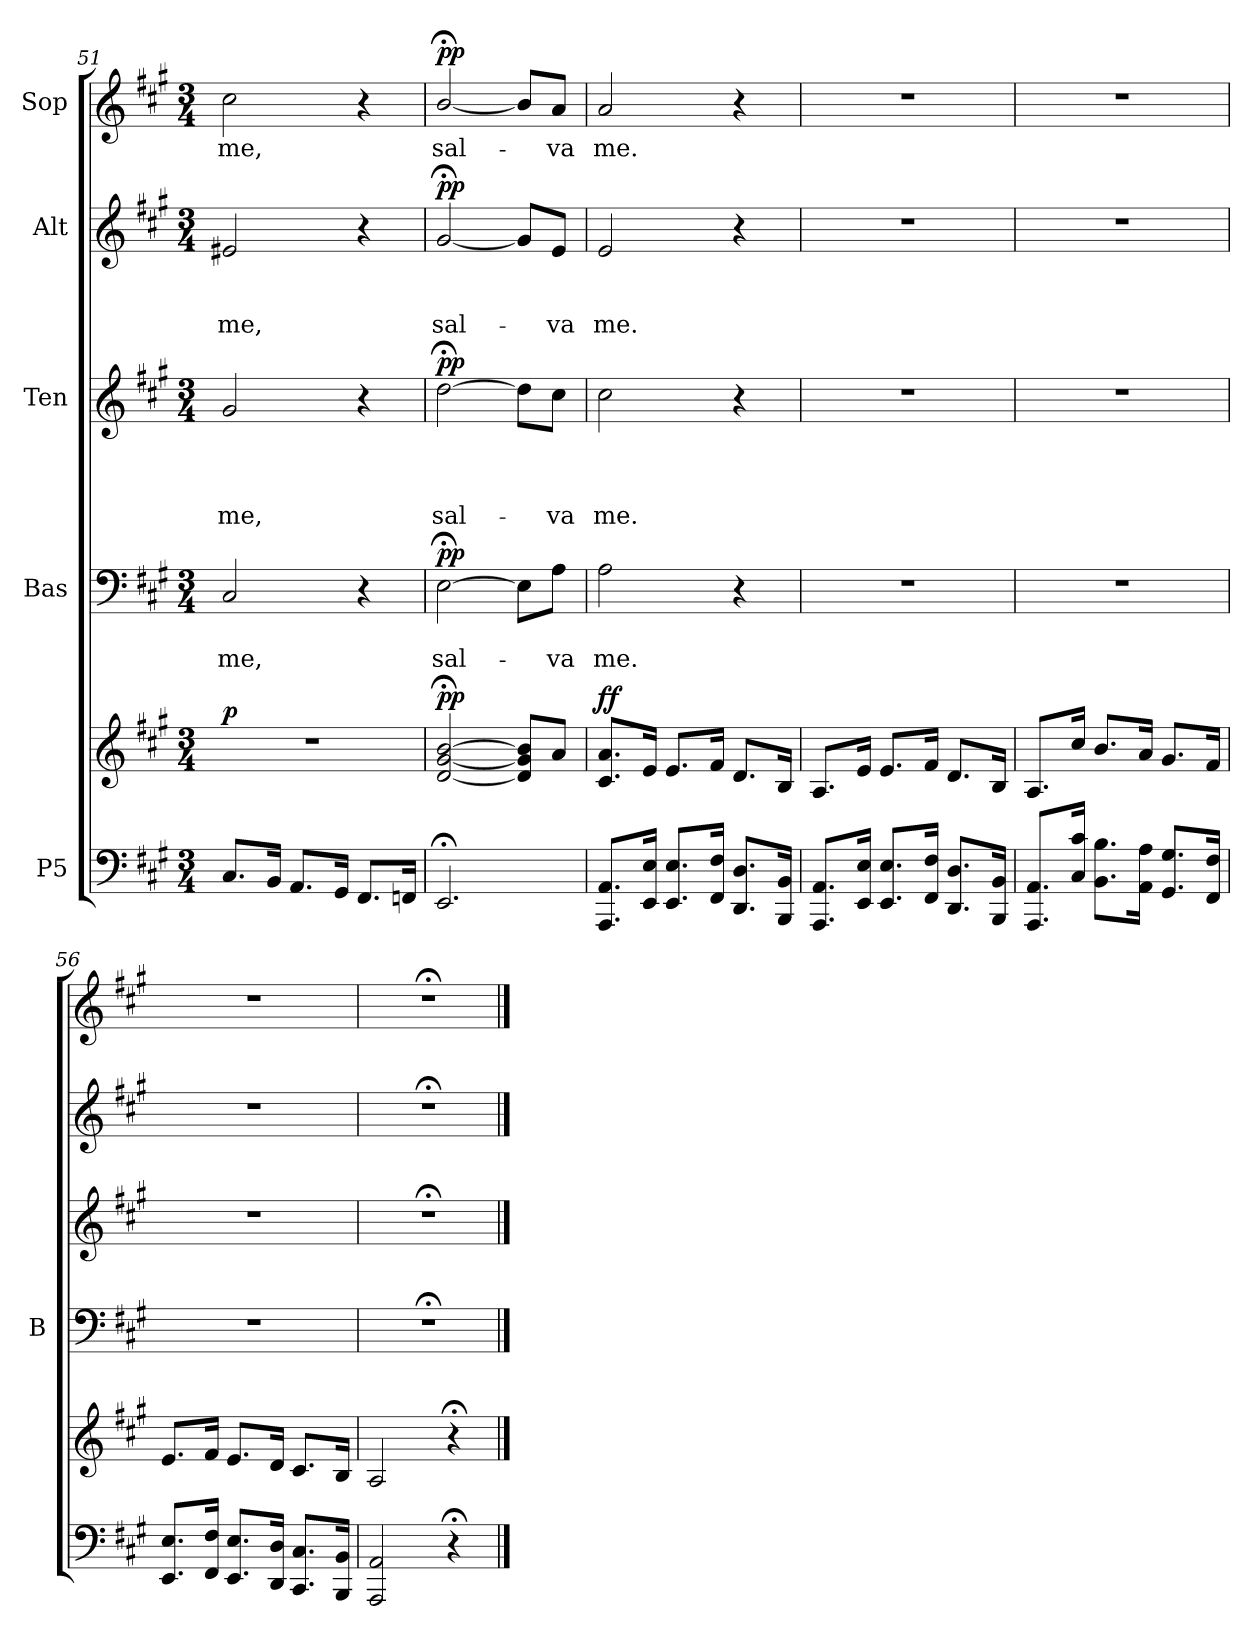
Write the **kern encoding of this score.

**kern	**kern	**dynam	**kern	**text	**text	**dynam	**kern	**text	**text	**text	**text	**dynam	**kern	**text	**text	**text	**dynam	**kern	**text	**dynam
*part5	*part5	*part5	*part4	*part4	*part4	*part4	*part3	*part3	*part3	*part3	*part3	*part3	*part2	*part2	*part2	*part2	*part2	*part1	*part1	*part1
*staff6	*staff5	*staff5/6	*staff4	*staff4	*staff4	*staff4	*staff3	*staff3	*staff3	*staff3	*staff3	*staff3	*staff2	*staff2	*staff2	*staff2	*staff2	*staff1	*staff1	*staff1
*I"P5	*	*	*I"Bas	*	*	*	*I"Ten	*	*	*	*	*	*I"Alt	*	*	*	*	*I"Sop	*	*
*	*	*	*I'B	*	*	*	*	*	*	*	*	*	*	*	*	*	*	*	*	*
*clefF4	*clefG2	*	*clefF4	*	*	*	*clefG2	*	*	*	*	*	*clefG2	*	*	*	*	*clefG2	*	*
*	*	*	*	*	*	*	*ITrd7c12	*	*	*	*	*	*	*	*	*	*	*	*	*
*k[f#c#g#]	*k[f#c#g#]	*	*k[f#c#g#]	*	*	*	*k[f#c#g#]	*	*	*	*	*	*k[f#c#g#]	*	*	*	*	*k[f#c#g#]	*	*
*A:	*A:	*	*A:	*	*	*	*A:	*	*	*	*	*	*A:	*	*	*	*	*A:	*	*
*M3/4	*M3/4	*	*M3/4	*	*	*	*M3/4	*	*	*	*	*	*M3/4	*	*	*	*	*M3/4	*	*
=51	=51	=51	=51	=51	=51	=51	=51	=51	=51	=51	=51	=51	=51	=51	=51	=51	=51	=51	=51	=51
!	!LO:N:vis=1	!LO:DY:a	!	!	!LO:LY:b	!	!	!	!	!	!LO:LY:b	!	!	!	!	!LO:LY:b	!	!	!LO:LY:b	!
8.C#/L	2.r	p	2C#/	.	me,	.	2G#/	.	.	.	me,	.	2e#X/	.	.	me,	.	2cc#\	me,	.
16BB/Jk	.	.	.	.	.	.	.	.	.	.	.	.	.	.	.	.	.	.	.	.
8.AA/L	.	.	.	.	.	.	.	.	.	.	.	.	.	.	.	.	.	.	.	.
16GG#/Jk	.	.	.	.	.	.	.	.	.	.	.	.	.	.	.	.	.	.	.	.
8.FF#/L	.	.	4r	.	.	.	4r	.	.	.	.	.	4r	.	.	.	.	4r	.	.
16FFn/Jk	.	.	.	.	.	.	.	.	.	.	.	.	.	.	.	.	.	.	.	.
=52	=52	=52	=52	=52	=52	=52	=52	=52	=52	=52	=52	=52	=52	=52	=52	=52	=52	=52	=52	=52
!	!	!LO:DY:a	!	!	!LO:LY:b	!LO:DY:a	!	!	!	!	!LO:LY:b	!LO:DY:a	!	!	!	!LO:LY:b	!LO:DY:a	!	!LO:LY:b	!LO:DY:a
2.EE;</	[<2d/;< [<2g#/;< [>2b/;<	pp	[>2E;<\	.	sal-	pp	[>2d;<\	.	.	.	sal-	pp	[<2g#;</	.	.	sal-	pp	[<2b;</	sal-	pp
.	8d/] 8g#/] 8b/]L	.	8E\L]	.	.	.	8d\L]	.	.	.	.	.	8g#/L]	.	.	.	.	8b/L]	.	.
!	!	!	!	!	!LO:LY:b	!	!	!	!	!	!LO:LY:b	!	!	!	!	!LO:LY:b	!	!	!LO:LY:b	!
.	8a/J	.	8A\J	.	-va	.	8c#\J	.	.	.	-va	.	8e/J	.	.	-va	.	8a/J	-va	.
=53	=53	=53	=53	=53	=53	=53	=53	=53	=53	=53	=53	=53	=53	=53	=53	=53	=53	=53	=53	=53
!	!	!LO:DY:a	!	!	!LO:LY:b	!	!	!	!	!	!LO:LY:b	!	!	!	!	!LO:LY:b	!	!	!LO:LY:b	!
8.AAA/ 8.AA/L	8.c#/ 8.a/L	ff	2A\	.	me.	.	2c#\	.	.	.	me.	.	2e/	.	.	me.	.	2a/	me.	.
16EE/ 16E/Jk	16e/Jk	.	.	.	.	.	.	.	.	.	.	.	.	.	.	.	.	.	.	.
8.EE/ 8.E/L	8.e/L	.	.	.	.	.	.	.	.	.	.	.	.	.	.	.	.	.	.	.
16FF#/ 16F#/Jk	16f#/Jk	.	.	.	.	.	.	.	.	.	.	.	.	.	.	.	.	.	.	.
8.DD/ 8.D/L	8.d/L	.	4r	.	.	.	4r	.	.	.	.	.	4r	.	.	.	.	4r	.	.
16BBB/ 16BB/Jk	16B/Jk	.	.	.	.	.	.	.	.	.	.	.	.	.	.	.	.	.	.	.
=54	=54	=54	=54	=54	=54	=54	=54	=54	=54	=54	=54	=54	=54	=54	=54	=54	=54	=54	=54	=54
!	!	!	!LO:N:vis=1	!	!	!	!LO:N:vis=1	!	!	!	!	!	!LO:N:vis=1	!	!	!	!	!LO:N:vis=1	!	!
8.AAA/ 8.AA/L	8.A/L	.	2.r	.	.	.	2.r	.	.	.	.	.	2.r	.	.	.	.	2.r	.	.
16EE/ 16E/Jk	16e/Jk	.	.	.	.	.	.	.	.	.	.	.	.	.	.	.	.	.	.	.
8.EE/ 8.E/L	8.e/L	.	.	.	.	.	.	.	.	.	.	.	.	.	.	.	.	.	.	.
16FF#/ 16F#/Jk	16f#/Jk	.	.	.	.	.	.	.	.	.	.	.	.	.	.	.	.	.	.	.
8.DD/ 8.D/L	8.d/L	.	.	.	.	.	.	.	.	.	.	.	.	.	.	.	.	.	.	.
16BBB/ 16BB/Jk	16B/Jk	.	.	.	.	.	.	.	.	.	.	.	.	.	.	.	.	.	.	.
!!LO:LB:g=z
=55	=55	=55	=55	=55	=55	=55	=55	=55	=55	=55	=55	=55	=55	=55	=55	=55	=55	=55	=55	=55
!	!	!	!LO:N:vis=1	!	!	!	!LO:N:vis=1	!	!	!	!	!	!LO:N:vis=1	!	!	!	!	!LO:N:vis=1	!	!
8.AAA/ 8.AA/L	8.A/L	.	2.r	.	.	.	2.r	.	.	.	.	.	2.r	.	.	.	.	2.r	.	.
16C#/ 16c#/Jk	16cc#/Jk	.	.	.	.	.	.	.	.	.	.	.	.	.	.	.	.	.	.	.
8.BB\ 8.B\L	8.b/L	.	.	.	.	.	.	.	.	.	.	.	.	.	.	.	.	.	.	.
16AA\ 16A\Jk	16a/Jk	.	.	.	.	.	.	.	.	.	.	.	.	.	.	.	.	.	.	.
8.GG#/ 8.G#/L	8.g#/L	.	.	.	.	.	.	.	.	.	.	.	.	.	.	.	.	.	.	.
16FF#/ 16F#/Jk	16f#/Jk	.	.	.	.	.	.	.	.	.	.	.	.	.	.	.	.	.	.	.
=56	=56	=56	=56	=56	=56	=56	=56	=56	=56	=56	=56	=56	=56	=56	=56	=56	=56	=56	=56	=56
!	!	!	!LO:N:vis=1	!	!	!	!LO:N:vis=1	!	!	!	!	!	!LO:N:vis=1	!	!	!	!	!LO:N:vis=1	!	!
8.EE/ 8.E/L	8.e/L	.	2.r	.	.	.	2.r	.	.	.	.	.	2.r	.	.	.	.	2.r	.	.
16FF#/ 16F#/Jk	16f#/Jk	.	.	.	.	.	.	.	.	.	.	.	.	.	.	.	.	.	.	.
8.EE/ 8.E/L	8.e/L	.	.	.	.	.	.	.	.	.	.	.	.	.	.	.	.	.	.	.
16DD/ 16D/Jk	16d/Jk	.	.	.	.	.	.	.	.	.	.	.	.	.	.	.	.	.	.	.
8.CC#/ 8.C#/L	8.c#/L	.	.	.	.	.	.	.	.	.	.	.	.	.	.	.	.	.	.	.
16BBB/ 16BB/Jk	16B/Jk	.	.	.	.	.	.	.	.	.	.	.	.	.	.	.	.	.	.	.
=57	=57	=57	=57	=57	=57	=57	=57	=57	=57	=57	=57	=57	=57	=57	=57	=57	=57	=57	=57	=57
!	!	!	!LO:N:vis=1	!	!	!	!LO:N:vis=1	!	!	!	!	!	!LO:N:vis=1	!	!	!	!	!LO:N:vis=1	!	!
2AAA/ 2AA/	2A/	.	2.r;<	.	.	.	2.r;<	.	.	.	.	.	2.r;<	.	.	.	.	2.r;<	.	.
4r;<	4r;<	.	.	.	.	.	.	.	.	.	.	.	.	.	.	.	.	.	.	.
==	==	==	==	==	==	==	==	==	==	==	==	==	==	==	==	==	==	==	==	==
*-	*-	*-	*-	*-	*-	*-	*-	*-	*-	*-	*-	*-	*-	*-	*-	*-	*-	*-	*-	*-
